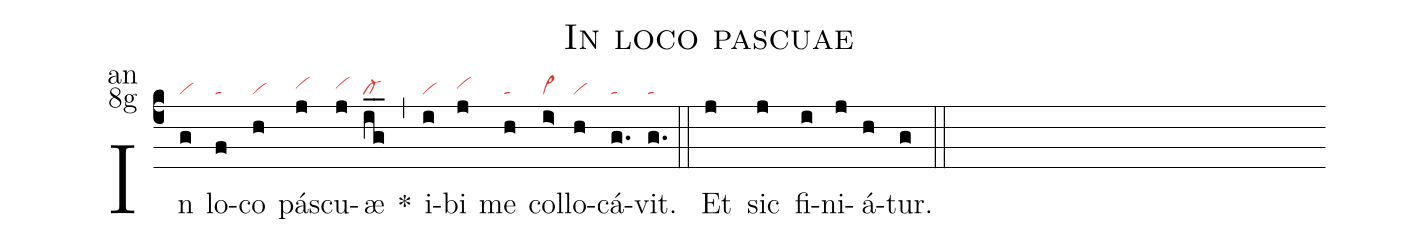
name:In loco pascuae;
office-part:an;
mode:8g;
nabc-lines:1;
%%
(c4) In(g|vi) lo(f|ta)co(h|vi) pás(j|vihh)cu(j|vihh)æ(ig__|cl-) <sp>*</sp>(,)
i(i|vi)bi(j|vihh) me(h|ta) col(i>|vi>)lo(h|vi)cá(g.|ta)vit.(g.|ta) (::)
<eu> Et(j) sic(j) fi(i)ni(j)á(h)tur.(g) </eu> (::)
